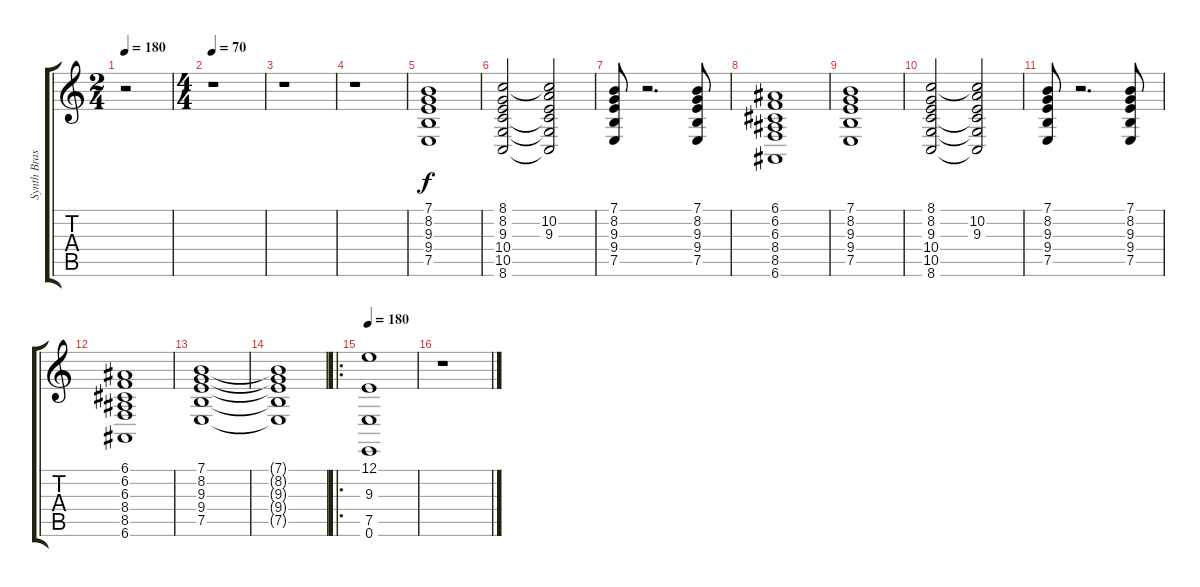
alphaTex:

\track ("Synth Brass 2" "Synth Bras") {instrument synthbrass2}
\staff {score tabs}
\tuning (E4 B3 G3 D3 A2 E2) {hide}
\ts (2 4)
\tempo 180
\tempo 70
\tempo 180
\clef g2
\ks c
r.2{dy f instrument synthbrass2} |
\ts (4 4)
\tempo 70
r.1 |
r.1 |
r.1 |
(7.1 8.2 9.3 9.4 7.5).1 |
(8.1 8.2 9.3 10.4 10.5 8.6).2 (8.1{t} 10.2 9.3 10.4{t} 10.5{t} 8.6{t}).2 |
(7.1 8.2 9.3 9.4 7.5).8 r.2{d} (7.1 8.2 9.3 9.4 7.5).8 |
(6.1 6.2 6.3 8.4 8.5 6.6).1 |
(7.1 8.2 9.3 9.4 7.5).1 |
(8.1 8.2 9.3 10.4 10.5 8.6).2 (8.1{t} 10.2 9.3 10.4{t} 10.5{t} 8.6{t}).2 |
(7.1 8.2 9.3 9.4 7.5).8 r.2{d} (7.1 8.2 9.3 9.4 7.5).8 |
(6.1 6.2 6.3 8.4 8.5 6.6).1 |
(7.1 8.2 9.3 9.4 7.5).1 |
(7.1{t} 8.2{t} 9.3{t} 9.4{t} 7.5{t}).1 |
\ro
\tempo 180
(12.1 9.3 7.5 0.6).1{instrument gunshot} |
r.1{instrument synthbrass1}
